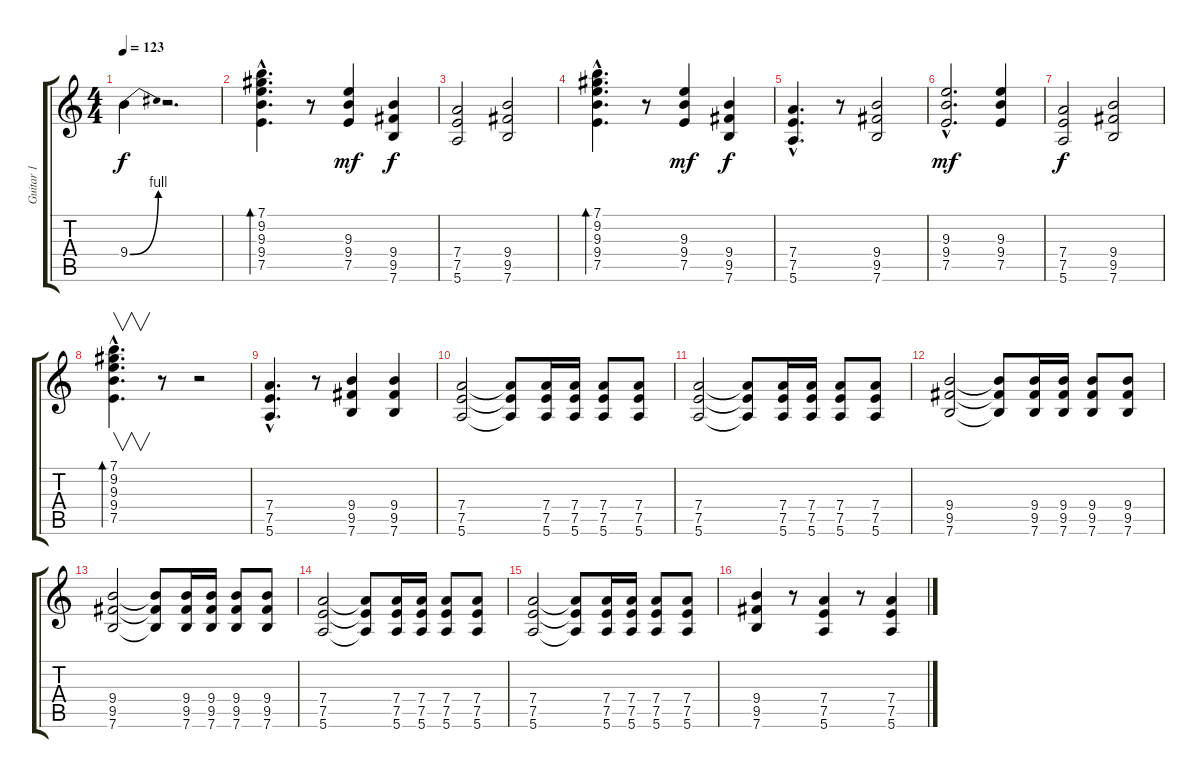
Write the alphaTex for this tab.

\track ("Guitar 1" "Guitar 1") {instrument distortionguitar}
\staff {score tabs}
\tuning (E4 B3 G3 D3 A2 E2) {hide}
\ts (4 4)
\tempo 123
\clef g2
\ks c
9.4{be (bend 0 0 60 4)}.4{dy f} r.2{d} |
(7.1{hac} 9.2{hac} 9.3{hac} 9.4{hac} 7.5{hac}).4{d bd 240} r.8 (9.3 9.4 7.5).4{dy mf} (9.4 9.5 7.6).4{dy f} |
(7.4 7.5 5.6).2 (9.4 9.5 7.6).2 |
(7.1{hac} 9.2{hac} 9.3{hac} 9.4{hac} 7.5{hac}).4{d bd 240} r.8 (9.3 9.4 7.5).4{dy mf} (9.4 9.5 7.6).4{dy f} |
(7.4{hac} 7.5{hac} 5.6{hac}).4{d} r.8 (9.4 9.5 7.6).2 |
(9.3{hac} 9.4{hac} 7.5{hac}).2{d dy mf} (9.3 9.4 7.5).4 |
(7.4 7.5 5.6).2{dy f} (9.4 9.5 7.6).2 |
(7.1{hac} 9.2{hac} 9.3{hac} 9.4{hac} 7.5{hac}).4{v d bd 240} r.8 r.2 |
(7.4{hac} 7.5{hac} 5.6{hac}).4{d} r.8 (9.4 9.5 7.6).4 (9.4 9.5 7.6).4 |
(7.4 7.5 5.6).2 (7.4{t} 7.5{t} 5.6{t}).8 (7.4 7.5 5.6).16 (7.4 7.5 5.6).16 (7.4 7.5 5.6).8 (7.4 7.5 5.6).8 |
(7.4 7.5 5.6).2 (7.4{t} 7.5{t} 5.6{t}).8 (7.4 7.5 5.6).16 (7.4 7.5 5.6).16 (7.4 7.5 5.6).8 (7.4 7.5 5.6).8 |
(9.4 9.5 7.6).2 (9.4{t} 9.5{t} 7.6{t}).8 (9.4 9.5 7.6).16 (9.4 9.5 7.6).16 (9.4 9.5 7.6).8 (9.4 9.5 7.6).8 |
(9.4 9.5 7.6).2 (9.4{t} 9.5{t} 7.6{t}).8 (9.4 9.5 7.6).16 (9.4 9.5 7.6).16 (9.4 9.5 7.6).8 (9.4 9.5 7.6).8 |
(7.4 7.5 5.6).2 (7.4{t} 7.5{t} 5.6{t}).8 (7.4 7.5 5.6).16 (7.4 7.5 5.6).16 (7.4 7.5 5.6).8 (7.4 7.5 5.6).8 |
(7.4 7.5 5.6).2 (7.4{t} 7.5{t} 5.6{t}).8 (7.4 7.5 5.6).16 (7.4 7.5 5.6).16 (7.4 7.5 5.6).8 (7.4 7.5 5.6).8 |
(9.4 9.5 7.6).4 r.8 (7.4 7.5 5.6).4 r.8 (7.4 7.5 5.6).4
